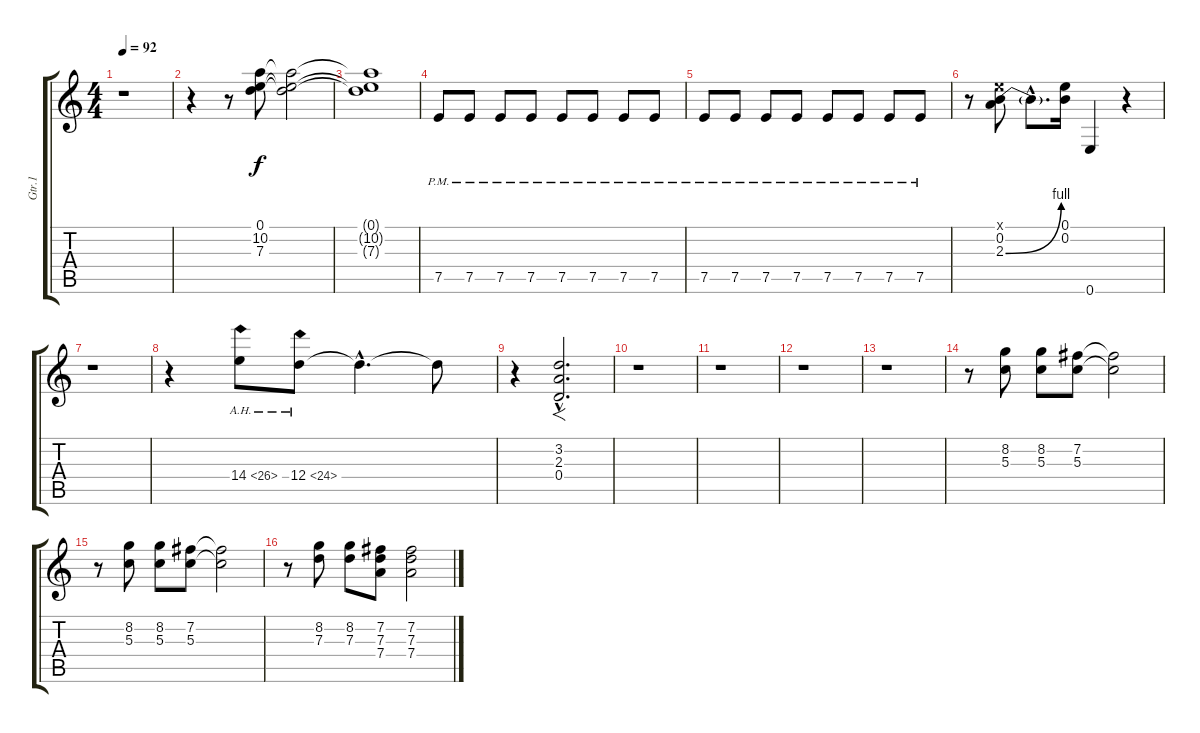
\track ("Gtr.1" "Gtr.1") {instrument distortionguitar}
\staff {score tabs}
\tuning (E4 B3 G3 D3 A2 E2) {hide}
\ts (4 4)
\tempo 92
\clef g2
\ks c
r.1{dy f} |
r.4 r.8 (0.1 10.2 7.3).8 (0.1{t} 10.2{t} 7.3{t}).2 |
(0.1{t} 10.2{t} 7.3{t}).1 |
7.5{pm}.8 7.5{pm}.8 7.5{pm}.8 7.5{pm}.8 7.5{pm}.8 7.5{pm}.8 7.5{pm}.8 7.5{pm}.8 |
7.5{pm}.8 7.5{pm}.8 7.5{pm}.8 7.5{pm}.8 7.5{pm}.8 7.5{pm}.8 7.5{pm}.8 7.5{pm}.8 |
r.8 (0.1{x} 0.2 2.3{be (bend 0 0 60 4)}).8 2.3{hac t}.8{d} (0.1 0.2).16 0.6.4 r.4 |
r.1 |
r.4 14.4{ah 12}.8 12.4{ah 12}.8 12.4{hac t}.4{d} 12.4{t}.8 |
r.4 (3.2{hac} 2.3{hac} 0.4{hac}).2{f d} |
r.1 |
r.1 |
r.1 |
r.1 |
r.8 (8.2 5.3).8 (8.2 5.3).8 (7.2 5.3).8 (7.2{t} 5.3{t}).2 |
r.8 (8.2 5.3).8 (8.2 5.3).8 (7.2 5.3).8 (7.2{t} 5.3{t}).2 |
r.8 (8.2 7.3).8 (8.2 7.3).8 (7.2 7.3 7.4).8 (7.2 7.3 7.4).2
